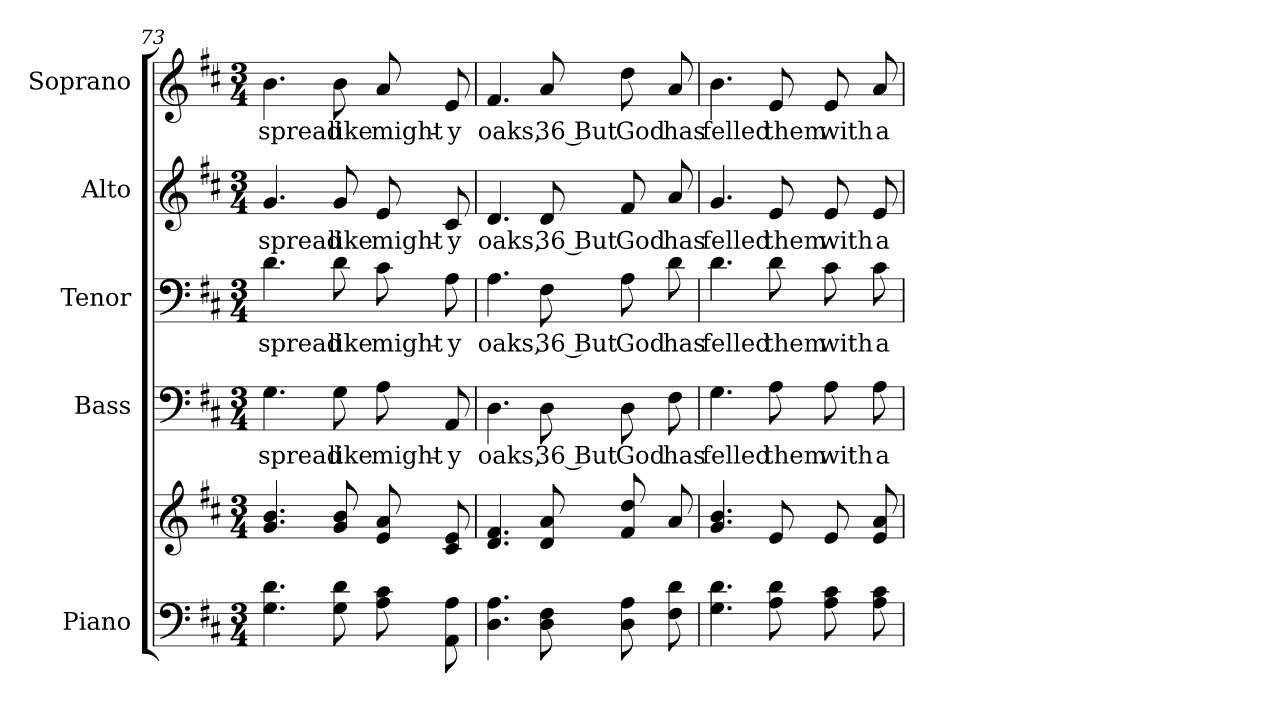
**kern	**kern	**kern	**text	**kern	**text	**kern	**text	**kern	**text
*part5	*part5	*part4	*part4	*part3	*part3	*part2	*part2	*part1	*part1
*staff6	*staff5	*staff4	*staff4	*staff3	*staff3	*staff2	*staff2	*staff1	*staff1
*I"Piano	*	*I"Bass	*	*I"Tenor	*	*I"Alto	*	*I"Soprano	*
*I'Pno.	*	*I'B.	*	*I'T.	*	*I'A.	*	*I'S.	*
!!LO:PB:g=z
*clefF4	*clefG2	*clefF4	*	*clefF4	*	*clefG2	*	*clefG2	*
*k[f#c#]	*k[f#c#]	*k[f#c#]	*	*k[f#c#]	*	*k[f#c#]	*	*k[f#c#]	*
*D:	*D:	*D:	*	*D:	*	*D:	*	*D:	*
*M3/4	*M3/4	*M3/4	*	*M3/4	*	*M3/4	*	*M3/4	*
=73	=73	=73	=73	=73	=73	=73	=73	=73	=73
!	!	!	!LO:LY:b:color=#000000	!	!	!	!	!	!
!	!	!	!	!	!LO:LY:b:color=#000000	!	!	!	!
!	!	!	!	!	!	!	!LO:LY:b:color=#000000	!	!
!	!	!	!	!	!	!	!	!	!LO:LY:b:color=#000000
4.Gi\ 4.di	4.gi/ 4.bi	4.Gi\	spread	4.di\	spread	4.gi/	spread	4.bi\	spread
!	!	!	!LO:LY:b:color=#000000	!	!	!	!	!	!
!	!	!	!	!	!LO:LY:b:color=#000000	!	!	!	!
!	!	!	!	!	!	!	!LO:LY:b:color=#000000	!	!
!	!	!	!	!	!	!	!	!	!LO:LY:b:color=#000000
8Gi\ 8di	8gi/ 8bi	8Gi\	like	8di\	like	8gi/	like	8bi\	like
!	!	!	!LO:LY:b:color=#000000	!	!	!	!	!	!
!	!	!	!	!	!LO:LY:b:color=#000000	!	!	!	!
!	!	!	!	!	!	!	!LO:LY:b:color=#000000	!	!
!	!	!	!	!	!	!	!	!	!LO:LY:b:color=#000000
8Ai\ 8c#i	8ei/ 8ai	8Ai\	might-	8c#i\	might-	8ei/	might-	8ai/	might-
!	!	!	!LO:LY:b:color=#000000	!	!	!	!	!	!
!	!	!	!	!	!LO:LY:b:color=#000000	!	!	!	!
!	!	!	!	!	!	!	!LO:LY:b:color=#000000	!	!
!	!	!	!	!	!	!	!	!	!LO:LY:b:color=#000000
8AAi\ 8Ai	8c#i/ 8ei	8AAi/	-y	8Ai\	-y	8c#i/	-y	8ei/	-y
=74	=74	=74	=74	=74	=74	=74	=74	=74	=74
!	!	!	!LO:LY:b:color=#000000	!	!	!	!	!	!
!	!	!	!	!	!LO:LY:b:color=#000000	!	!	!	!
!	!	!	!	!	!	!	!LO:LY:b:color=#000000	!	!
!	!	!	!	!	!	!	!	!	!LO:LY:b:color=#000000
4.Di\ 4.Ai	4.di/ 4.f#i	4.Di\	oaks,	4.Ai\	oaks,	4.di/	oaks,	4.f#i/	oaks,
!	!	!	!LO:LY:b:color=#000000	!	!	!	!	!	!
!	!	!	!	!	!LO:LY:b:color=#000000	!	!	!	!
!	!	!	!	!	!	!	!LO:LY:b:color=#000000	!	!
!	!	!	!	!	!	!	!	!	!LO:LY:b:color=#000000
8Di\ 8F#i	8di/ 8ai	8Di\	36 But	8F#i\	36 But	8di/	36 But	8ai/	36 But
!	!	!	!LO:LY:b:color=#000000	!	!	!	!	!	!
!	!	!	!	!	!LO:LY:b:color=#000000	!	!	!	!
!	!	!	!	!	!	!	!LO:LY:b:color=#000000	!	!
!	!	!	!	!	!	!	!	!	!LO:LY:b:color=#000000
8Di\ 8Ai	8f#i/ 8ddi	8Di\	God	8Ai\	God	8f#i/	God	8ddi\	God
!	!	!	!LO:LY:b:color=#000000	!	!	!	!	!	!
!	!	!	!	!	!LO:LY:b:color=#000000	!	!	!	!
!	!	!	!	!	!	!	!LO:LY:b:color=#000000	!	!
!	!	!	!	!	!	!	!	!	!LO:LY:b:color=#000000
8F#i\ 8di	8ai/	8F#i\	has	8di\	has	8ai/	has	8ai/	has
=75	=75	=75	=75	=75	=75	=75	=75	=75	=75
!	!	!	!LO:LY:b:color=#000000	!	!	!	!	!	!
!	!	!	!	!	!LO:LY:b:color=#000000	!	!	!	!
!	!	!	!	!	!	!	!LO:LY:b:color=#000000	!	!
!	!	!	!	!	!	!	!	!	!LO:LY:b:color=#000000
4.Gi\ 4.di	4.gi/ 4.bi	4.Gi\	felled	4.di\	felled	4.gi/	felled	4.bi\	felled
!	!	!	!LO:LY:b:color=#000000	!	!	!	!	!	!
!	!	!	!	!	!LO:LY:b:color=#000000	!	!	!	!
!	!	!	!	!	!	!	!LO:LY:b:color=#000000	!	!
!	!	!	!	!	!	!	!	!	!LO:LY:b:color=#000000
8Ai\ 8di	8ei/	8Ai\	them	8di\	them	8ei/	them	8ei/	them
!	!	!	!LO:LY:b:color=#000000	!	!	!	!	!	!
!	!	!	!	!	!LO:LY:b:color=#000000	!	!	!	!
!	!	!	!	!	!	!	!LO:LY:b:color=#000000	!	!
!	!	!	!	!	!	!	!	!	!LO:LY:b:color=#000000
8Ai\ 8c#i	8ei/	8Ai\	with	8c#i\	with	8ei/	with	8ei/	with
!	!	!	!LO:LY:b:color=#000000	!	!	!	!	!	!
!	!	!	!	!	!LO:LY:b:color=#000000	!	!	!	!
!	!	!	!	!	!	!	!LO:LY:b:color=#000000	!	!
!	!	!	!	!	!	!	!	!	!LO:LY:b:color=#000000
8Ai\ 8c#i	8ei/ 8ai	8Ai\	a	8c#i\	a	8ei/	a	8ai/	a
=	=	=	=	=	=	=	=	=	=
*-	*-	*-	*-	*-	*-	*-	*-	*-	*-
